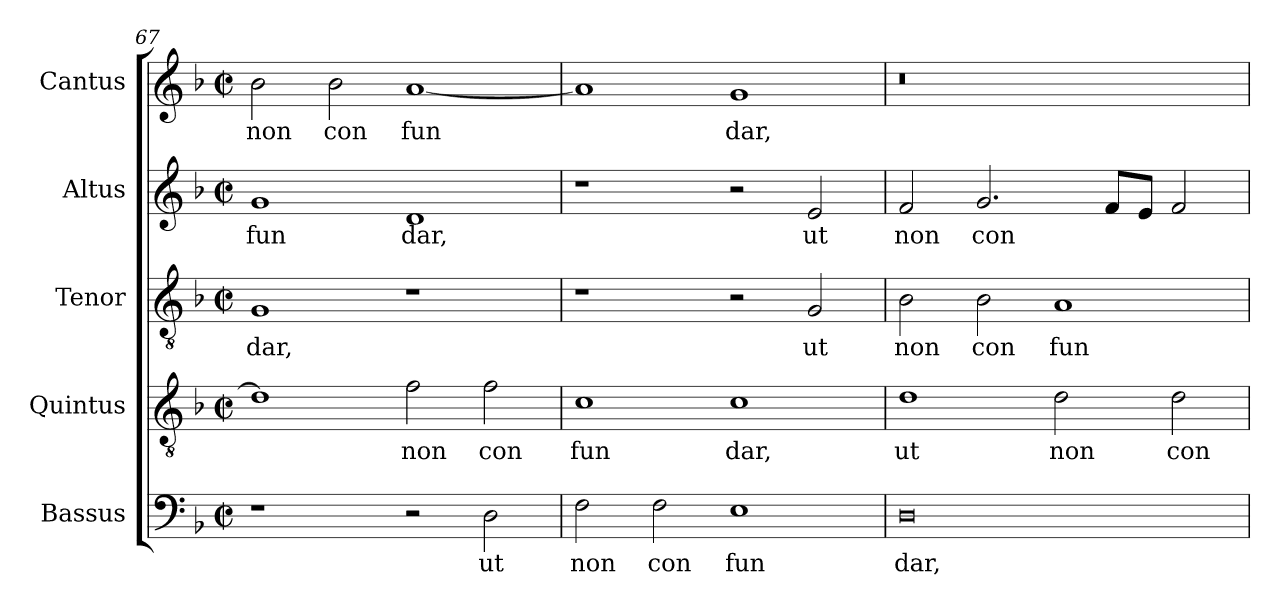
**kern	**text	**kern	**text	**kern	**text	**kern	**text	**kern	**text
*part5	*part5	*part4	*part4	*part3	*part3	*part2	*part2	*part1	*part1
*staff5	*staff5	*staff4	*staff4	*staff3	*staff3	*staff2	*staff2	*staff1	*staff1
*I"Bassus	*	*I"Quintus	*	*I"Tenor	*	*I"Altus	*	*I"Cantus	*
!!LO:LB:g=z
*clefF4	*	*clefGv2	*	*clefGv2	*	*clefG2	*	*clefG2	*
*k[b-]	*	*k[b-]	*	*k[b-]	*	*k[b-]	*	*k[b-]	*
*F:	*	*F:	*	*F:	*	*F:	*	*F:	*
*M2/2	*	*M2/2	*	*M2/2	*	*M2/2	*	*M2/2	*
*met(c|)	*	*met(c|)	*	*met(c|)	*	*met(c|)	*	*met(c|)	*
=67	=67	=67	=67	=67	=67	=67	=67	=67	=67
!	!	!	!	!	!LO:LY:b:cj	!	!LO:LY:b:cj	!	!LO:LY:b:cj
1r	.	1d]	.	1G	dar,	1g	fun	2b-\	non
!	!	!	!	!	!	!	!	!	!LO:LY:b:cj
.	.	.	.	.	.	.	.	2b-\	con
!	!	!	!LO:LY:b:cj	!	!	!	!LO:LY:b:cj	!	!LO:LY:b:cj
2r	.	2f\	non	1r	.	1d	dar,	[<1a	fun
!	!LO:LY:b:cj	!	!LO:LY:b:cj	!	!	!	!	!	!
2D\	ut	2f\	con	.	.	.	.	.	.
=68	=68	=68	=68	=68	=68	=68	=68	=68	=68
!	!LO:LY:b:cj	!	!LO:LY:b:cj	!	!	!	!	!	!
2F\	non	1c	fun	1r	.	1r	.	1a]	.
!	!LO:LY:b:cj	!	!	!	!	!	!	!	!
2F\	con	.	.	.	.	.	.	.	.
!	!LO:LY:b:cj	!	!LO:LY:b:cj	!	!	!	!	!	!LO:LY:b:cj
1E	fun	1c	dar,	2r	.	2r	.	1g	dar,
!	!	!	!	!	!LO:LY:b:cj	!	!LO:LY:b:cj	!	!
.	.	.	.	2G/	ut	2e/	ut	.	.
=69	=69	=69	=69	=69	=69	=69	=69	=69	=69
!	!LO:LY:b:cj	!	!LO:LY:b:cj	!	!LO:LY:b:cj	!	!LO:LY:b:cj	!	!
0D	dar,	1d	ut	2B-\	non	2f/	non	0r	.
!	!	!	!	!	!LO:LY:b:cj	!	!LO:LY:b	!	!
.	.	.	.	2B-\	con	2.g/	con	.	.
!	!	!	!LO:LY:b:cj	!	!LO:LY:b:cj	!	!	!	!
.	.	2d\	non	1A	fun	.	.	.	.
.	.	.	.	.	.	8f/L	.	.	.
.	.	.	.	.	.	8e/J	.	.	.
!	!	!	!LO:LY:b:cj	!	!	!	!	!	!
.	.	2d\	con	.	.	2f/	.	.	.
=	=	=	=	=	=	=	=	=	=
*-	*-	*-	*-	*-	*-	*-	*-	*-	*-
